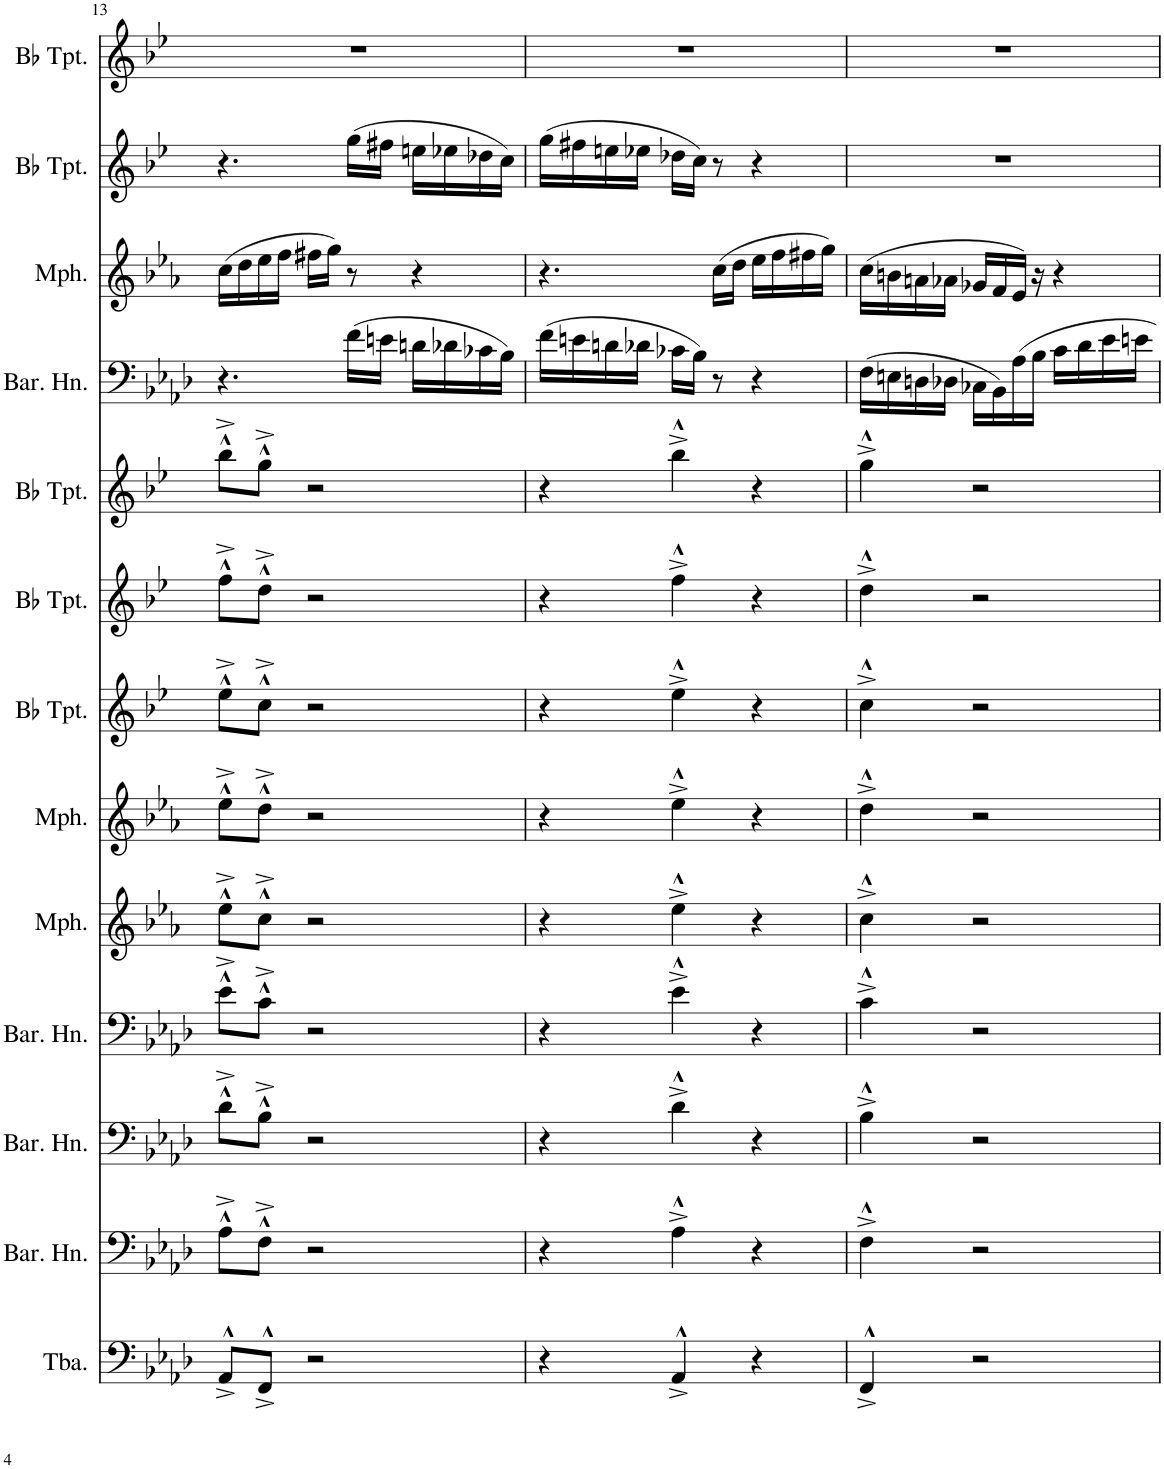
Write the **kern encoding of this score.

**kern	**kern	**kern	**kern	**kern	**kern	**kern	**kern	**kern	**kern	**kern	**kern	**kern
*part13	*part12	*part11	*part10	*part9	*part8	*part7	*part6	*part5	*part4	*part3	*part2	*part1
*staff13	*staff12	*staff11	*staff10	*staff9	*staff8	*staff7	*staff6	*staff5	*staff4	*staff3	*staff2	*staff1
*I"Tuba	*I"Baritone Horn	*I"Baritone Horn	*I"Baritone Horn	*I"Mellophone	*I"Mellophone	*I"Bb Trumpet	*I"Bb Trumpet	*I"Bb Trumpet	*I"Baritone Horn	*I"Mellophone	*I"Bb Trumpet	*I"Bb Trumpet
*I'Tba.	*I'Bar. Hn.	*I'Bar. Hn.	*I'Bar. Hn.	*I'Mph.	*I'Mph.	*I'Bb Tpt.	*I'Bb Tpt.	*I'Bb Tpt.	*I'Bar. Hn.	*I'Mph.	*I'Bb Tpt.	*I'Bb Tpt.
!!LO:PB:g=z
*clefF4	*clefF4	*clefF4	*clefF4	*clefG2	*clefG2	*clefG2	*clefG2	*clefG2	*clefF4	*clefG2	*clefG2	*clefG2
*	*Trd4c7	*Trd4c7	*Trd4c7	*Trd4c7	*Trd4c7	*Trd1c2	*Trd1c2	*Trd1c2	*Trd4c7	*Trd4c7	*Trd1c2	*Trd1c2
*k[b-e-a-d-]	*k[b-e-a-d-]	*k[b-e-a-d-]	*k[b-e-a-d-]	*k[b-e-a-]	*k[b-e-a-]	*k[b-e-]	*k[b-e-]	*k[b-e-]	*k[b-e-a-d-]	*k[b-e-a-]	*k[b-e-]	*k[b-e-]
*M3/4	*M3/4	*M3/4	*M3/4	*M3/4	*M3/4	*M3/4	*M3/4	*M3/4	*M3/4	*M3/4	*M3/4	*M3/4
=13	=13	=13	=13	=13	=13	=13	=13	=13	=13	=13	=13	=13
8AA-^^^/L	8A-^^^\L	8d-^^^\L	8e-^^^\L	8ee-^^^\L	8ee-^^^\L	8ee-^^^\L	8ff^^^\L	8bb-^^^\L	4.r	(16cc\LL	4.r	2.r
.	.	.	.	.	.	.	.	.	.	16dd\	.	.
8FF^^^/J	8F^^^\J	8B-^^^\J	8c^^^\J	8cc^^^\J	8dd^^^\J	8cc^^^\J	8dd^^^\J	8gg^^^\J	.	16ee-\	.	.
.	.	.	.	.	.	.	.	.	.	16ff\JJ	.	.
2r	2r	2r	2r	2r	2r	2r	2r	2r	.	16ff#X\LL	.	.
.	.	.	.	.	.	.	.	.	.	16gg\JJ)	.	.
.	.	.	.	.	.	.	.	.	(16f\LL	8r	(16gg\LL	.
.	.	.	.	.	.	.	.	.	16en\JJ	.	16ff#X\JJ	.
.	.	.	.	.	.	.	.	.	16dn\LL	4r	16een\LL	.
.	.	.	.	.	.	.	.	.	16d-X\	.	16ee-X\	.
.	.	.	.	.	.	.	.	.	16c-X\	.	16dd-X\	.
.	.	.	.	.	.	.	.	.	16B-\JJ)	.	16cc\JJ)	.
=14	=14	=14	=14	=14	=14	=14	=14	=14	=14	=14	=14	=14
4r	4r	4r	4r	4r	4r	4r	4r	4r	(16f\LL	4.r	(16gg\LL	2.r
.	.	.	.	.	.	.	.	.	16en\	.	16ff#X\	.
.	.	.	.	.	.	.	.	.	16dn\	.	16een\	.
.	.	.	.	.	.	.	.	.	16d-X\JJ	.	16ee-X\JJ	.
4AA-^^^/	4A-^^^\	4d-^^^\	4e-^^^\	4ee-^^^\	4ee-^^^\	4ee-^^^\	4ff^^^\	4bb-^^^\	16c-X\LL	.	16dd-X\LL	.
.	.	.	.	.	.	.	.	.	16B-\JJ)	.	16cc\JJ)	.
.	.	.	.	.	.	.	.	.	8r	(16cc\LL	8r	.
.	.	.	.	.	.	.	.	.	.	16dd\JJ	.	.
4r	4r	4r	4r	4r	4r	4r	4r	4r	4r	16ee-\LL	4r	.
.	.	.	.	.	.	.	.	.	.	16ff\	.	.
.	.	.	.	.	.	.	.	.	.	16ff#X\	.	.
.	.	.	.	.	.	.	.	.	.	16gg\JJ)	.	.
=15	=15	=15	=15	=15	=15	=15	=15	=15	=15	=15	=15	=15
4FF^^^/	4F^^^\	4B-^^^\	4c^^^\	4cc^^^\	4dd^^^\	4cc^^^\	4dd^^^\	4gg^^^\	(16F\LL	(16cc\LL	2.r	2.r
.	.	.	.	.	.	.	.	.	16En\	16bn\	.	.
.	.	.	.	.	.	.	.	.	16Dn\	16an\	.	.
.	.	.	.	.	.	.	.	.	16D-X\JJ	16a-X\JJ	.	.
2r	2r	2r	2r	2r	2r	2r	2r	2r	16C-X\LL	16g-X/LL	.	.
.	.	.	.	.	.	.	.	.	16BB-\)	16f/	.	.
.	.	.	.	.	.	.	.	.	16A-\	16e-/JJ)	.	.
.	.	.	.	.	.	.	.	.	16B-\JJ	16r	.	.
.	.	.	.	.	.	.	.	.	16c\LL	4r	.	.
.	.	.	.	.	.	.	.	.	16d-\	.	.	.
.	.	.	.	.	.	.	.	.	16e-\	.	.	.
.	.	.	.	.	.	.	.	.	16en\JJ	.	.	.
=	=	=	=	=	=	=	=	=	=	=	=	=
*-	*-	*-	*-	*-	*-	*-	*-	*-	*-	*-	*-	*-
